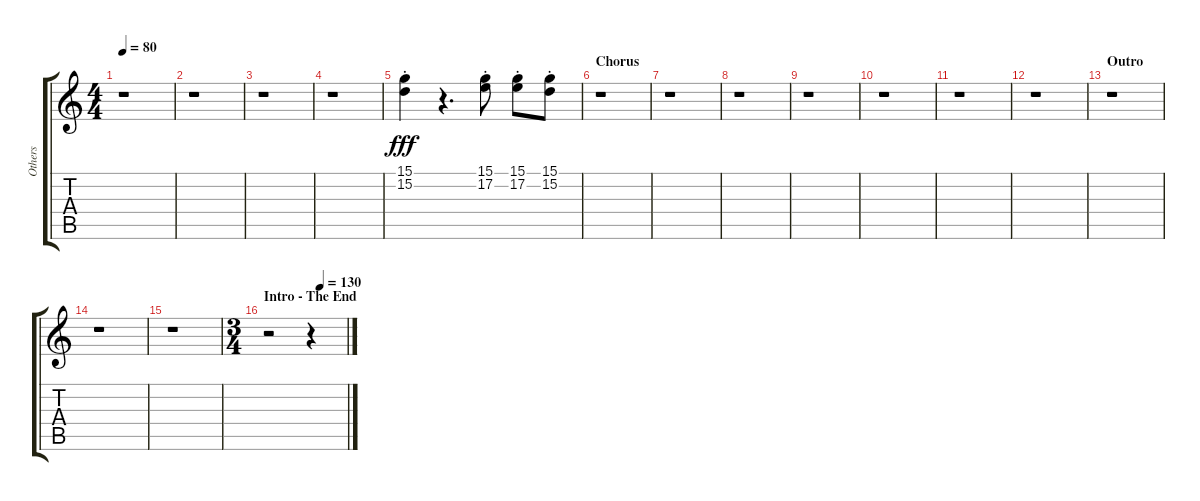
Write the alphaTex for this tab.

\track ("Others" "Others") {instrument brasssection}
\staff {score tabs}
\tuning (E4 B3 G3 D3 A2 E2) {hide}
\ts (4 4)
\tempo 80
\clef g2
\ks c
r.1{dy ff} |
r.1 |
r.1 |
r.1 |
(15.1{st} 15.2{st}).4{dy fff} r.4{d} (15.1{st} 17.2{st}).8 (15.1{st} 17.2{st}).8 (15.1{st} 15.2{st}).8 |
\section ("" "Chorus")
r.1 |
r.1 |
r.1 |
r.1 |
r.1 |
r.1 |
r.1 |
\section ("" "Outro")
r.1 |
r.1 |
r.1 |
\ts (3 4)
\section ("" "Intro - The End")
\tempo (130 0.6666666666666666)
r.2 r.4
